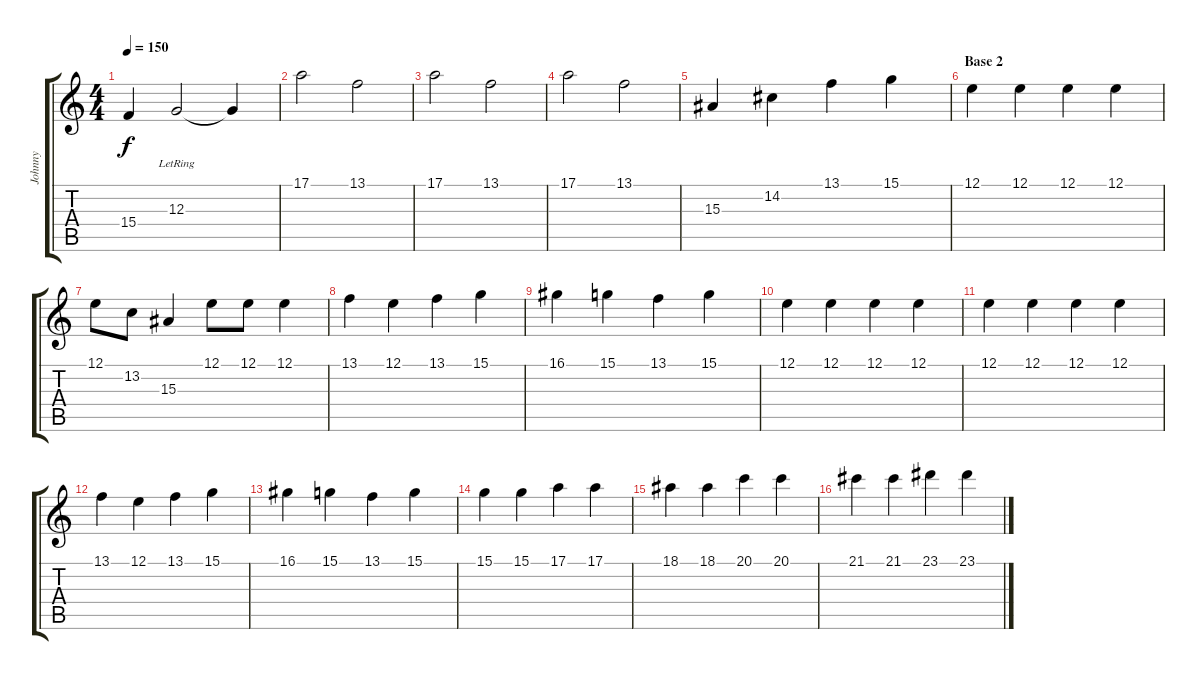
\track ("Johnny" "Johnny") {instrument xylophone}
\staff {score tabs}
\tuning (E4 B3 G3 D3 A2 E2) {hide}
\ts (4 4)
\tempo 150
\clef g2
\ks c
15.4{t}.4{dy f} 12.3{lr}.2 12.3{t}.4 |
17.1.2 13.1.2 |
17.1.2 13.1.2 |
17.1.2 13.1.2 |
15.3.4 14.2.4 13.1.4 15.1.4 |
\section ("" "Base 2")
12.1.4 12.1.4 12.1.4 12.1.4 |
12.1.8 13.2.8 15.3.4 12.1.8 12.1.8 12.1.4 |
13.1.4 12.1.4 13.1.4 15.1.4 |
16.1.4 15.1.4 13.1.4 15.1.4 |
12.1.4 12.1.4 12.1.4 12.1.4 |
12.1.4 12.1.4 12.1.4 12.1.4 |
13.1.4 12.1.4 13.1.4 15.1.4 |
16.1.4 15.1.4 13.1.4 15.1.4 |
15.1.4 15.1.4 17.1.4 17.1.4 |
18.1.4 18.1.4 20.1.4 20.1.4 |
21.1.4 21.1.4 23.1.4 23.1.4
